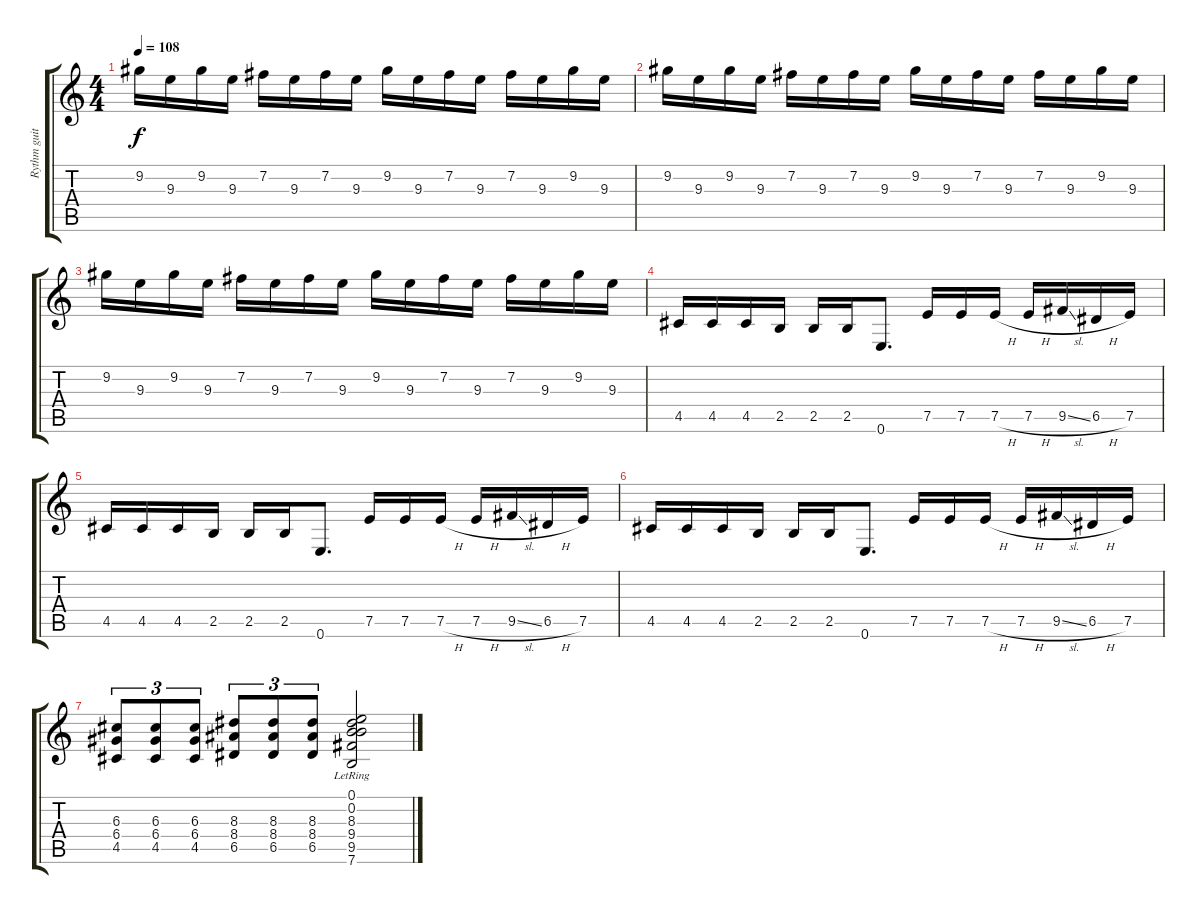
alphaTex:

\track ("Rythm guitar" "Rythm guit") {instrument acousticguitarsteel}
\staff {score tabs}
\tuning (E4 B3 G3 D3 A2 E2) {hide}
\ts (4 4)
\tempo 108
\clef g2
\ks c
9.2.16{dy f} 9.3.16 9.2.16 9.3.16 7.2.16 9.3.16 7.2.16 9.3.16 9.2.16 9.3.16 7.2.16 9.3.16 7.2.16 9.3.16 9.2.16 9.3.16 |
9.2.16 9.3.16 9.2.16 9.3.16 7.2.16 9.3.16 7.2.16 9.3.16 9.2.16 9.3.16 7.2.16 9.3.16 7.2.16 9.3.16 9.2.16 9.3.16 |
9.2.16 9.3.16 9.2.16 9.3.16 7.2.16 9.3.16 7.2.16 9.3.16 9.2.16 9.3.16 7.2.16 9.3.16 7.2.16 9.3.16 9.2.16 9.3.16 |
4.5.16 4.5.16 4.5.16 2.5.16 2.5.16 2.5.16 0.6.8{d} 7.5.16 7.5.16 7.5{h}.16 7.5{h}.16 9.5{sl}.16 6.5{h}.16 7.5.16 |
4.5.16 4.5.16 4.5.16 2.5.16 2.5.16 2.5.16 0.6.8{d} 7.5.16 7.5.16 7.5{h}.16 7.5{h}.16 9.5{sl}.16 6.5{h}.16 7.5.16 |
4.5.16 4.5.16 4.5.16 2.5.16 2.5.16 2.5.16 0.6.8{d} 7.5.16 7.5.16 7.5{h}.16 7.5{h}.16 9.5{sl}.16 6.5{h}.16 7.5.16 |
(6.3 6.4 4.5).8{tu (3 2)} (6.3 6.4 4.5).8{tu (3 2)} (6.3 6.4 4.5).8{tu (3 2)} (8.3 8.4 6.5).8{tu (3 2)} (8.3 8.4 6.5).8{tu (3 2)} (8.3 8.4 6.5).8{tu (3 2)} (0.1{lr} 0.2{lr} 8.3{lr} 9.4{lr} 9.5{lr} 7.6{lr}).2
